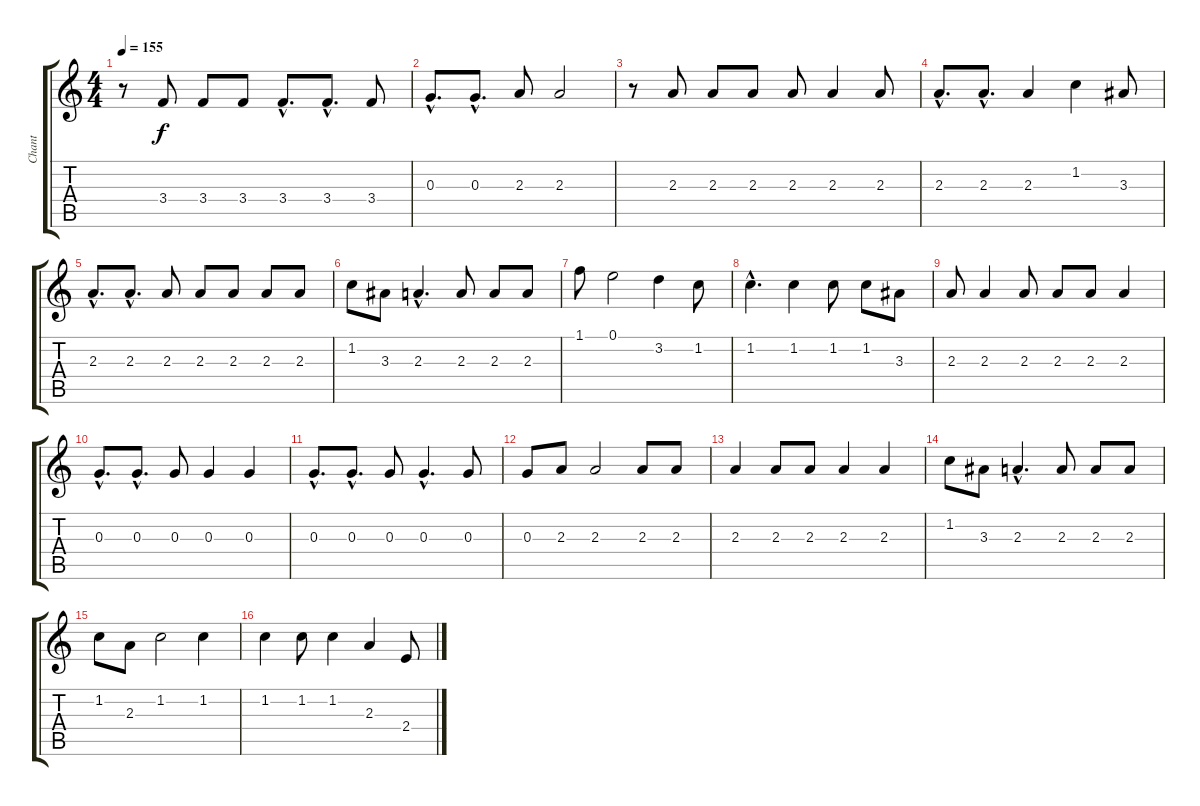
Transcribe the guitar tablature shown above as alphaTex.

\track ("Chant" "Chant") {instrument acousticguitarnylon}
\staff {score tabs}
\tuning (E4 B3 G3 D3 A2 E2) {hide}
\ts (4 4)
\tempo 155
\clef g2
\ks c
r.8{dy fff} 3.4.8{dy f} 3.4.8 3.4.8 3.4{hac}.8{d} 3.4{hac}.8{d} 3.4.8 |
0.3{hac}.8{d} 0.3{hac}.8{d} 2.3.8 2.3.2 |
r.8 2.3.8 2.3.8 2.3.8 2.3.8 2.3.4 2.3.8 |
2.3{hac}.8{d} 2.3{hac}.8{d} 2.3.4 1.2.4 3.3.8 |
2.3{hac}.8{d} 2.3{hac}.8{d} 2.3.8 2.3.8 2.3.8 2.3.8 2.3.8 |
1.2.8 3.3.8 2.3{hac}.4{d} 2.3.8 2.3.8 2.3.8 |
1.1.8 0.1.2 3.2.4 1.2.8 |
1.2{hac}.4{d} 1.2.4 1.2.8 1.2.8 3.3.8 |
2.3.8 2.3.4 2.3.8 2.3.8 2.3.8 2.3.4 |
0.3{hac}.8{d} 0.3{hac}.8{d} 0.3.8 0.3.4 0.3.4 |
0.3{hac}.8{d} 0.3{hac}.8{d} 0.3.8 0.3{hac}.4{d} 0.3.8 |
0.3.8 2.3.8 2.3.2 2.3.8 2.3.8 |
2.3.4 2.3.8 2.3.8 2.3.4 2.3.4 |
1.2.8 3.3.8 2.3{hac}.4{d} 2.3.8 2.3.8 2.3.8 |
1.2.8 2.3.8 1.2.2 1.2.4 |
1.2.4 1.2.8 1.2.4 2.3.4 2.4.8
